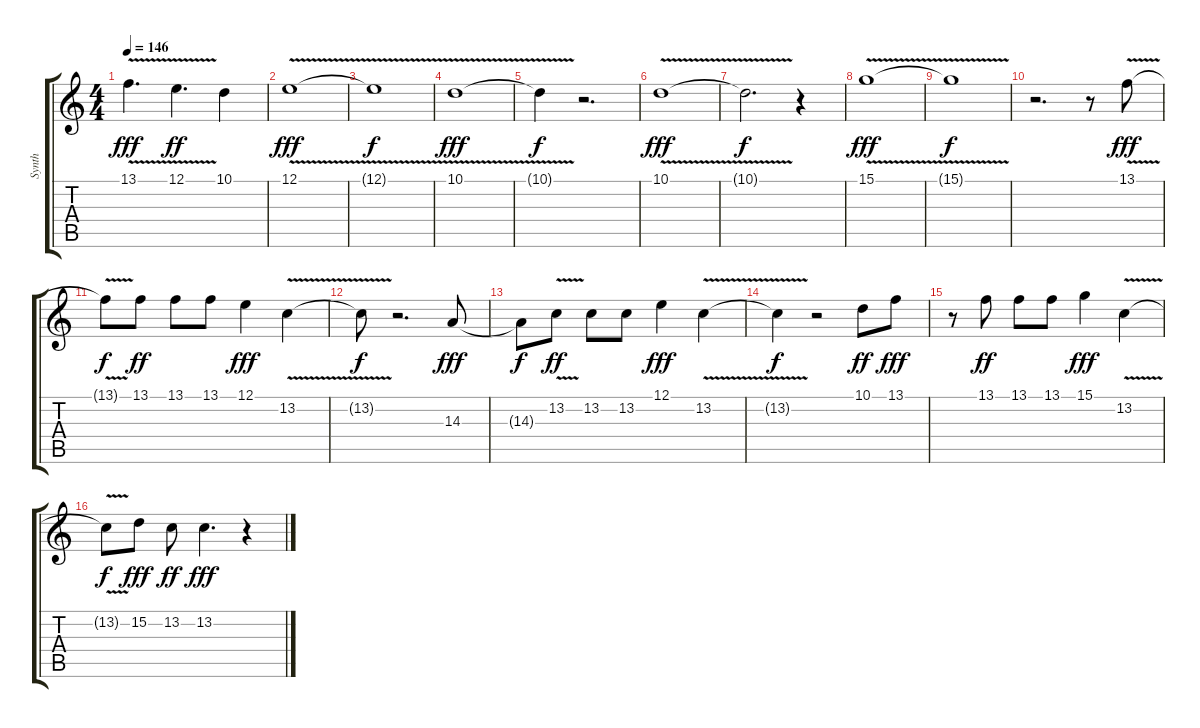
\track ("Synth" "Synth") {instrument lead2sawtooth}
\staff {score tabs}
\tuning (E4 B3 G3 D3 A2 E2) {hide}
\ts (4 4)
\tempo 146
\clef g2
\ks c
13.1{v}.4{d dy fff} 12.1{v}.4{d dy ff} 10.1.4 |
12.1{v}.1{dy fff} |
12.1{t}.1{dy f} |
10.1{v}.1{dy fff} |
10.1{t}.4{dy f} r.2{d} |
10.1{v}.1{dy fff} |
10.1{t}.2{d dy f} r.4 |
15.1{v}.1{dy fff} |
15.1{t}.1{dy f} |
r.2{d} r.8 13.1{v}.8{dy fff} |
13.1{t}.8{dy f} 13.1.8{dy ff} 13.1.8 13.1.8 12.1.4{dy fff} 13.2{v}.4 |
13.2{t}.8{dy f} r.2{d} 14.3.8{dy fff} |
14.3{t}.8{dy f} 13.2{v}.8{dy ff} 13.2.8 13.2.8 12.1.4{dy fff} 13.2{v}.4 |
13.2{t}.4{dy f} r.2 10.1.8{dy ff} 13.1.8{dy fff} |
r.8 13.1.8{dy ff} 13.1.8 13.1.8 15.1.4{dy fff} 13.2{v}.4 |
13.2{t}.8{dy f} 15.2.8{dy fff} 13.2.8{dy ff} 13.2.4{d dy fff} r.4
